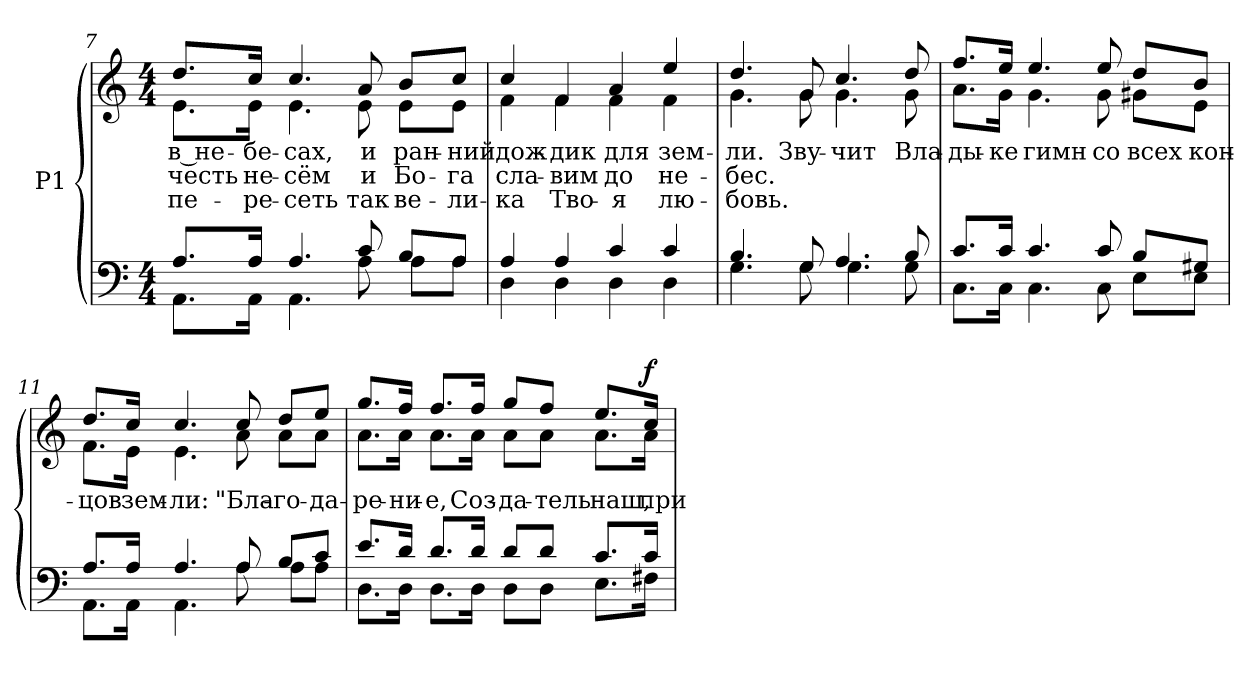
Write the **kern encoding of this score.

**kern	**kern	**text	**text	**text	**dynam
*part1	*part1	*part1	*part1	*part1	*part1
*staff2	*staff1	*staff1	*staff1	*staff1	*staff1/2
*I"P1	*	*	*	*	*
*clefF4	*clefG2	*	*	*	*
*k[]	*k[]	*	*	*	*
*C:	*C:	*	*	*	*
*M4/4	*M4/4	*	*	*	*
=7	=7	=7	=7	=7	=7
*^	*	*	*	*	*
!	!	!	!LO:LY:b:color=#000000	!LO:LY:b:color=#000000	!LO:LY:b:color=#000000	!
*	*	*^	*	*	*	*
8.Ai/L	8.AAi\L	8.ddi/L	8.ei\L	в не-	честь	пе-	.
!	!	!	!	!LO:LY:b:color=#000000	!LO:LY:b:color=#000000	!LO:LY:b:color=#000000	!
16Ai/Jk	16AAi\Jk	16cci/Jk	16ei\Jk	-бе-	не-	-ре-	.
!	!	!	!	!LO:LY:b:color=#000000	!LO:LY:b:color=#000000	!LO:LY:b:color=#000000	!
4.Ai/	4.AAi\	4.cci/	4.ei\	-сах,	-сём	-сеть	.
!	!	!	!	!LO:LY:b:color=#000000	!LO:LY:b:color=#000000	!LO:LY:b:color=#000000	!
8ci/	8Ai\	8ai/	8ei\	и	и	так	.
!	!	!	!	!LO:LY:b:color=#000000	!LO:LY:b:color=#000000	!LO:LY:b:color=#000000	!
8Bi/L	8Ai\L	8bi/L	8ei\L	ран-	Бо-	ве-	.
!	!	!	!	!LO:LY:b:color=#000000	!LO:LY:b:color=#000000	!LO:LY:b:color=#000000	!
8Ai/J	8Ai\J	8cci/J	8ei\J	-ний	-га	-ли-	.
=8	=8	=8	=8	=8	=8	=8	=8
!	!	!	!	!LO:LY:b:color=#000000	!LO:LY:b:color=#000000	!LO:LY:b:color=#000000	!
4Ai/	4Di\	4cci/	4fi\	дож-	сла-	-ка	.
!	!	!	!	!LO:LY:b:color=#000000	!LO:LY:b:color=#000000	!LO:LY:b:color=#000000	!
4Ai/	4Di\	4fi/	4fi\	-дик	-вим	Тво-	.
!	!	!	!	!LO:LY:b:color=#000000	!LO:LY:b:color=#000000	!LO:LY:b:color=#000000	!
4ci/	4Di\	4ai/	4fi\	для	до	-я	.
!	!	!	!	!LO:LY:b:color=#000000	!LO:LY:b:color=#000000	!LO:LY:b:color=#000000	!
4ci/	4Di\	4eei/	4fi\	зем-	не-	лю-	.
=9	=9	=9	=9	=9	=9	=9	=9
!	!	!	!	!LO:LY:b:color=#000000	!LO:LY:b:color=#000000	!LO:LY:b:color=#000000	!
4.Bi/	4.Gi\	4.ddi/	4.gi\	-ли.	-бес.	-бовь.	.
!	!	!	!	!LO:LY:b:color=#000000	!	!	!
8Gi/	8Gi\	8gi/	8gi\	Зву-	.	.	.
!	!	!	!	!LO:LY:b:color=#000000	!	!	!
4.Ai/	4.Gi\	4.cci/	4.gi\	-чит	.	.	.
!	!	!	!	!LO:LY:b:color=#000000	!	!	!
8Bi/	8Gi\	8ddi/	8gi\	Вла-	.	.	.
!!LO:LB:g=z	!!
=10	=10	=10	=10	=10	=10	=10	=10
!	!	!	!	!LO:LY:b:color=#000000	!	!	!
8.ci/L	8.Ci\L	8.ffi/L	8.ai\L	-ды-	.	.	.
!	!	!	!	!LO:LY:b:color=#000000	!	!	!
16ci/Jk	16Ci\Jk	16eei/Jk	16gi\Jk	-ке	.	.	.
!	!	!	!	!LO:LY:b:color=#000000	!	!	!
4.ci/	4.Ci\	4.eei/	4.gi\	гимн	.	.	.
!	!	!	!	!LO:LY:b:color=#000000	!	!	!
8ci/	8Ci\	8eei/	8gi\	со	.	.	.
!	!	!	!	!LO:LY:b:color=#000000	!	!	!
8Bi/L	8Ei\L	8ddi/L	8g#Xi\L	всех	.	.	.
!	!	!	!	!LO:LY:b:color=#000000	!	!	!
8G#Xi/J	8Ei\J	8bi/J	8ei\J	кон-	.	.	.
=11	=11	=11	=11	=11	=11	=11	=11
!	!	!	!	!LO:LY:b:color=#000000	!	!	!
8.Ai/L	8.AAi\L	8.ddi/L	8.fi\L	-цов	.	.	.
!	!	!	!	!LO:LY:b:color=#000000	!	!	!
16Ai/Jk	16AAi\Jk	16cci/Jk	16ei\Jk	зем-	.	.	.
!	!	!	!	!LO:LY:b:color=#000000	!	!	!
4.Ai/	4.AAi\	4.cci/	4.ei\	-ли:	.	.	.
!	!	!	!	!LO:LY:b:color=#000000	!	!	!
8Ai/	8Ai\	8cci/	8ai\	"Бла-	.	.	.
!	!	!	!	!LO:LY:b:color=#000000	!	!	!
8Bi/L	8Ai\L	8ddi/L	8ai\L	-го-	.	.	.
!	!	!	!	!LO:LY:b:color=#000000	!	!	!
8ci/J	8Ai\J	8eei/J	8ai\J	-да-	.	.	.
=12	=12	=12	=12	=12	=12	=12	=12
!	!	!	!	!LO:LY:b:color=#000000	!	!	!
8.ei/L	8.Di\L	8.ggi/L	8.ai\L	-ре-	.	.	.
!	!	!	!	!LO:LY:b:color=#000000	!	!	!
16di/Jk	16Di\Jk	16ffi/Jk	16ai\Jk	-ни-	.	.	.
!	!	!	!	!LO:LY:b:color=#000000	!	!	!
8.di/L	8.Di\L	8.ffi/L	8.ai\L	-е,	.	.	.
!	!	!	!	!LO:LY:b:color=#000000	!	!	!
16di/Jk	16Di\Jk	16ffi/Jk	16ai\Jk	Соз-	.	.	.
!	!	!	!	!LO:LY:b:color=#000000	!	!	!
8di/L	8Di\L	8ggi/L	8ai\L	-да-	.	.	.
!	!	!	!	!LO:LY:b:color=#000000	!	!	!
8di/J	8Di\J	8ffi/J	8ai\J	-тель	.	.	.
!	!	!	!	!LO:LY:b:color=#000000	!	!	!
8.ci/L	8.Ei\L	8.eei/L	8.ai\L	наш,	.	.	.
!	!	!	!	!LO:LY:b:color=#000000	!	!	!
16ci/Jk	16F#Xi\Jk	16cci/Jk	16ai\Jk	при-	.	.	f
*v	*v	*	*	*	*	*	*
*	*v	*v	*	*	*	*
=	=	=	=	=	=
*-	*-	*-	*-	*-	*-
